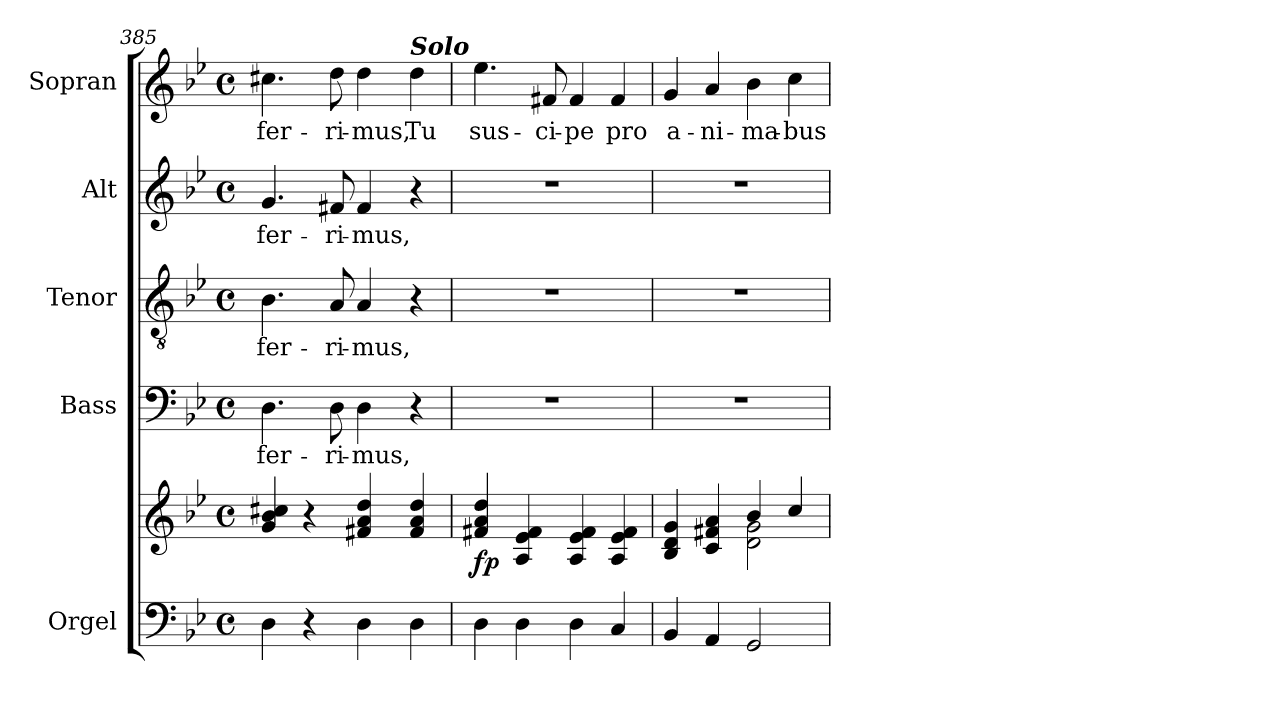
**kern	**kern	**dynam	**kern	**text	**kern	**text	**kern	**text	**kern	**text
*part5	*part5	*part5	*part4	*part4	*part3	*part3	*part2	*part2	*part1	*part1
*staff6	*staff5	*staff5/6	*staff4	*staff4	*staff3	*staff3	*staff2	*staff2	*staff1	*staff1
*I"Orgel	*	*	*I"Bass	*	*I"Tenor	*	*I"Alt	*	*I"Sopran	*
*I'Org.	*	*	*I'B.	*	*I'T.	*	*I'A.	*	*I'S.	*
!!LO:LB:g=z
*clefF4	*clefG2	*	*clefF4	*	*clefGv2	*	*clefG2	*	*clefG2	*
*k[b-e-]	*k[b-e-]	*	*k[b-e-]	*	*k[b-e-]	*	*k[b-e-]	*	*k[b-e-]	*
*B-:	*B-:	*	*B-:	*	*B-:	*	*B-:	*	*B-:	*
*M4/4	*M4/4	*	*M4/4	*	*M4/4	*	*M4/4	*	*M4/4	*
*met(c)	*met(c)	*	*met(c)	*	*met(c)	*	*met(c)	*	*met(c)	*
=385	=385	=385	=385	=385	=385	=385	=385	=385	=385	=385
!	!	!	!	!LO:LY:b	!	!LO:LY:b	!	!LO:LY:b	!	!LO:LY:b
4D\	4g/ 4b-/ 4cc#X/	.	4.D\	-fer-	4.B-\	-fer-	4.g/	-fer-	4.cc#X\	-fer-
4r	4r	.	.	.	.	.	.	.	.	.
!	!	!	!	!LO:LY:b	!	!LO:LY:b	!	!LO:LY:b	!	!LO:LY:b
.	.	.	8D\	-ri-	8A/	-ri-	8f#X/	-ri-	8dd\	-ri-
!	!	!	!	!LO:LY:b	!	!LO:LY:b	!	!LO:LY:b	!	!LO:LY:b
4D\	4f#X/ 4a/ 4dd/	.	4D\	-mus,	4A/	-mus,	4f#/	-mus,	4dd\	-mus,
!	!	!	!	!	!	!	!	!	!LO:TX:a:Bi:t=Solo	!
!	!	!	!	!	!	!	!	!	!	!LO:LY:b
4D\	4f#/ 4a/ 4dd/	.	4r	.	4r	.	4r	.	4dd\	Tu
=386	=386	=386	=386	=386	=386	=386	=386	=386	=386	=386
!	!	!LO:DY:b	!	!	!	!	!	!	!	!LO:LY:b
4D\	4f#X/ 4a/ 4dd/	fp	1r	.	1r	.	1r	.	4.ee-\	sus-
4D\	4A/ 4e-/ 4f#/	.	.	.	.	.	.	.	.	.
!	!	!	!	!	!	!	!	!	!	!LO:LY:b
.	.	.	.	.	.	.	.	.	8f#X/	-ci-
!	!	!	!	!	!	!	!	!	!	!LO:LY:b
4D\	4A/ 4e-/ 4f#/	.	.	.	.	.	.	.	4f#/	-pe
!	!	!	!	!	!	!	!	!	!	!LO:LY:b
4C/	4A/ 4e-/ 4f#/	.	.	.	.	.	.	.	4f#/	pro
=387	=387	=387	=387	=387	=387	=387	=387	=387	=387	=387
*	*^	*	*	*	*	*	*	*	*	*
!	!	!	!	!	!	!	!	!	!	!	!LO:LY:b
4BB-/	4B-/ 4d/ 4g/	2ryy	.	1r	.	1r	.	1r	.	4g/	a-
!	!	!	!	!	!	!	!	!	!	!	!LO:LY:b
4AA/	4c/ 4f#X/ 4a/	.	.	.	.	.	.	.	.	4a/	-ni-
!	!	!	!	!	!	!	!	!	!	!	!LO:LY:b
2GG/	4b-/	2d\ 2g\	.	.	.	.	.	.	.	4b-\	-ma-
!	!	!	!	!	!	!	!	!	!	!	!LO:LY:b
.	4cc/	.	.	.	.	.	.	.	.	4cc\	-bus
*	*v	*v	*	*	*	*	*	*	*	*	*
=	=	=	=	=	=	=	=	=	=	=
*-	*-	*-	*-	*-	*-	*-	*-	*-	*-	*-
